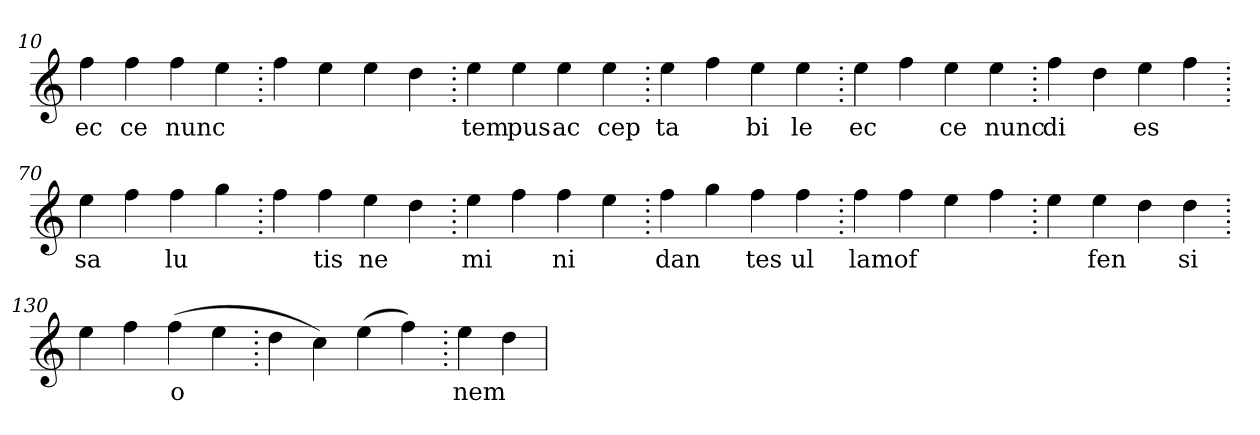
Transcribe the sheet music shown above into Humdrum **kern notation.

**kern	**text
*part1	*part1
*staff1	*staff1
*clefG2	*
=10.	=10.
4ff	ec
4ff	ce
4ff	nunc
4ee	.
=20.	=20.
4ff	.
4ee	.
4ee	.
4dd	.
=30.	=30.
4ee	tem
4ee	pus
4ee	ac
4ee	cep
=40.	=40.
4ee	ta
4ff	.
4ee	bi
4ee	le
=50.	=50.
4ee	ec
4ff	.
4ee	ce
4ee	nunc
=60.	=60.
4ff	di
4dd	.
4ee	es
4ff	.
=70.	=70.
4ee	sa
4ff	.
4ff	lu
4gg	.
=80.	=80.
4ff	.
4ff	tis
4ee	ne
4dd	.
=90.	=90.
4ee	mi
4ff	.
4ff	ni
4ee	.
=100.	=100.
4ff	dan
4gg	.
4ff	tes
4ff	ul
=110.	=110.
4ff	lam
4ff	of
4ee	.
4ff	.
=120.	=120.
4ee	.
4ee	fen
4dd	.
4dd	si
=130.	=130.
4ee	.
4ff	.
(>4ff	o
4ee	.
=140.	=140.
4dd	.
4cc)	.
(>4ee	.
4ff)	.
=150.	=150.
4ee	nem
4dd	.
=	=
*-	*-
